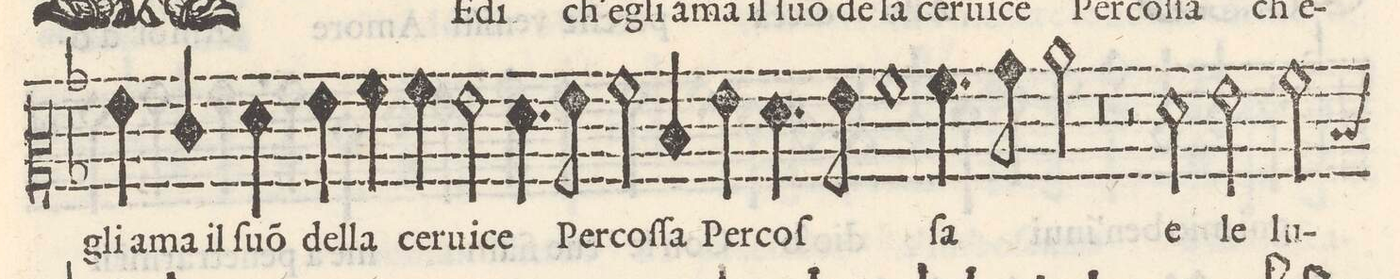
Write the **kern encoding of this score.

**kern	**text
*I"ALTO	*
*clefC2	*
*k[b-]	*
*met(C)	*
*M2/1	*
4g\	-gli a-
4e/	-ma il
4f\	ſuo(n)
4g\	de
4a\	la
4a\	ce-
2g\	-rui-
=7-	=7-
4.f\	-ce
8g\	Per-
2a\	-coſ-
4d/	-ſa
4g\	Per-
4.f\	-coſ-
8g\	.
=8-	=8-
1a	.
4.a\	-ſa
8b-\	.
2cc\	.
=9-	=9-
0r	.
=10-	=10-
2r	.
2f\	e
2g\	le
2a\	lu-
=11-	=11-
*-	*-
